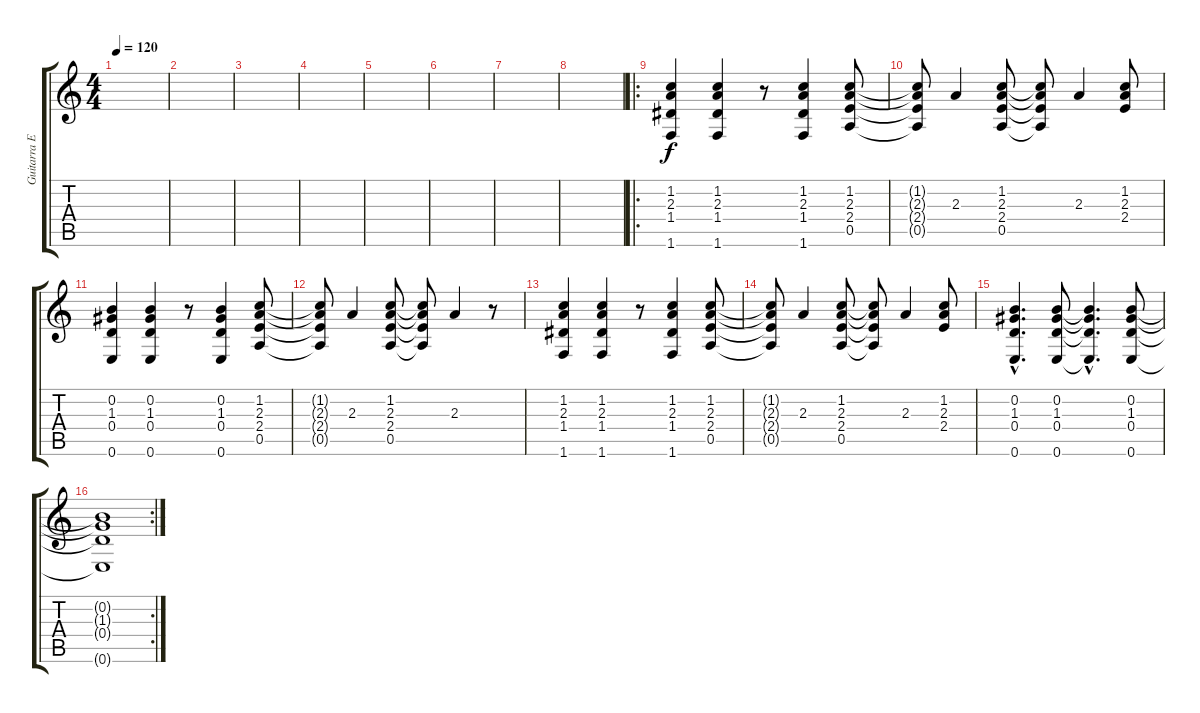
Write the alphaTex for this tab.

\track ("Guitarra Española" "Guitarra E") {instrument acousticguitarnylon}
\staff {score tabs}
\tuning (E4 B3 G3 D3 A2 E2) {hide}
\ts (4 4)
\tempo 120
\clef g2
\ks c
|
|
|
|
|
|
|
|
\ro
(1.2 2.3 1.4 1.6).4 (1.2 2.3 1.4 1.6).4 r.8 (1.2 2.3 1.4 1.6).4 (1.2 2.3 2.4 0.5).8 |
(1.2{t} 2.3{t} 2.4{t} 0.5{t}).8 2.3.4 (1.2 2.3 2.4 0.5).8 (1.2{t} 2.3{t} 2.4{t} 0.5{t}).8 2.3.4 (1.2 2.3 2.4).8 |
(0.2 1.3 0.4 0.6).4 (0.2 1.3 0.4 0.6).4 r.8 (0.2 1.3 0.4 0.6).4 (1.2 2.3 2.4 0.5).8 |
(1.2{t} 2.3{t} 2.4{t} 0.5{t}).8 2.3.4 (1.2 2.3 2.4 0.5).8 (1.2{t} 2.3{t} 2.4{t} 0.5{t}).8 2.3.4 r.8 |
(1.2 2.3 1.4 1.6).4 (1.2 2.3 1.4 1.6).4 r.8 (1.2 2.3 1.4 1.6).4 (1.2 2.3 2.4 0.5).8 |
(1.2{t} 2.3{t} 2.4{t} 0.5{t}).8 2.3.4 (1.2 2.3 2.4 0.5).8 (1.2{t} 2.3{t} 2.4{t} 0.5{t}).8 2.3.4 (1.2 2.3 2.4).8 |
(0.2{hac} 1.3{hac} 0.4{hac} 0.6{hac}).4{d} (0.2 1.3 0.4 0.6).8 (0.2{hac t} 1.3{hac t} 0.4{hac t} 0.6{hac t}).4{d} (0.2 1.3 0.4 0.6).8 |
\rc 2
(0.2{t} 1.3{t} 0.4{t} 0.6{t}).1
